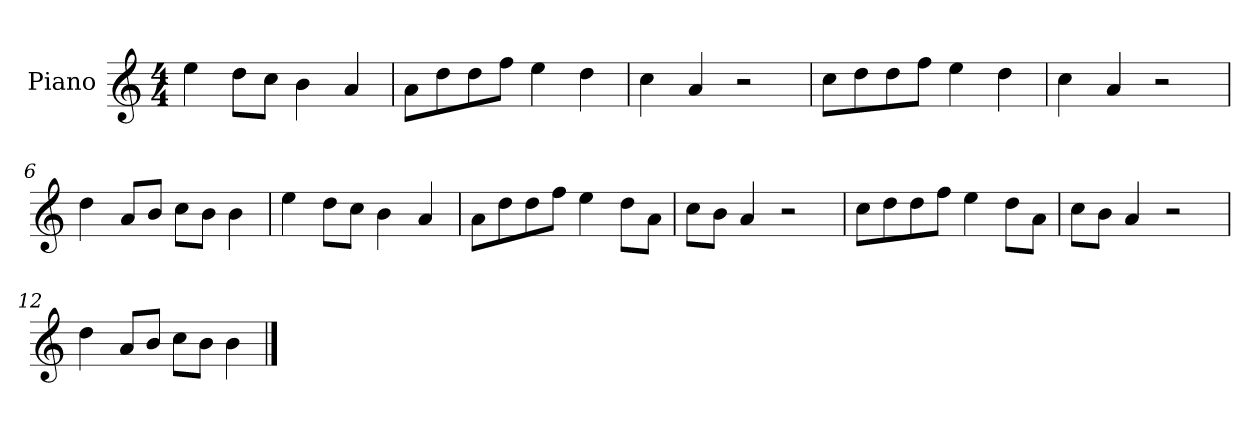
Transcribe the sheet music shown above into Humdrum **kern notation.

**kern
*part1
*staff1
*I"Piano
*I'P-no
*clefG2
*k[]
*M4/4
*MM90
=1
4ee\
8dd\L
8cc\J
4b\
4a/
=2
8a\L
8dd\
8dd\
8ff\J
4ee\
4dd\
=3
4cc\
4a/
2r
=4
8cc\L
8dd\
8dd\
8ff\J
4ee\
4dd\
=5
4cc\
4a/
2r
=6
4dd\
8a/L
8b/J
8cc\L
8b\J
4b\
=7
4ee\
8dd\L
8cc\J
4b\
4a/
!!LO:LB:g=z
=8
8a\L
8dd\
8dd\
8ff\J
4ee\
8dd\L
8a\J
=9
8cc\L
8b\J
4a/
2r
=10
8cc\L
8dd\
8dd\
8ff\J
4ee\
8dd\L
8a\J
=11
8cc\L
8b\J
4a/
2r
=12
4dd\
8a/L
8b/J
8cc\L
8b\J
4b\
==
*-
